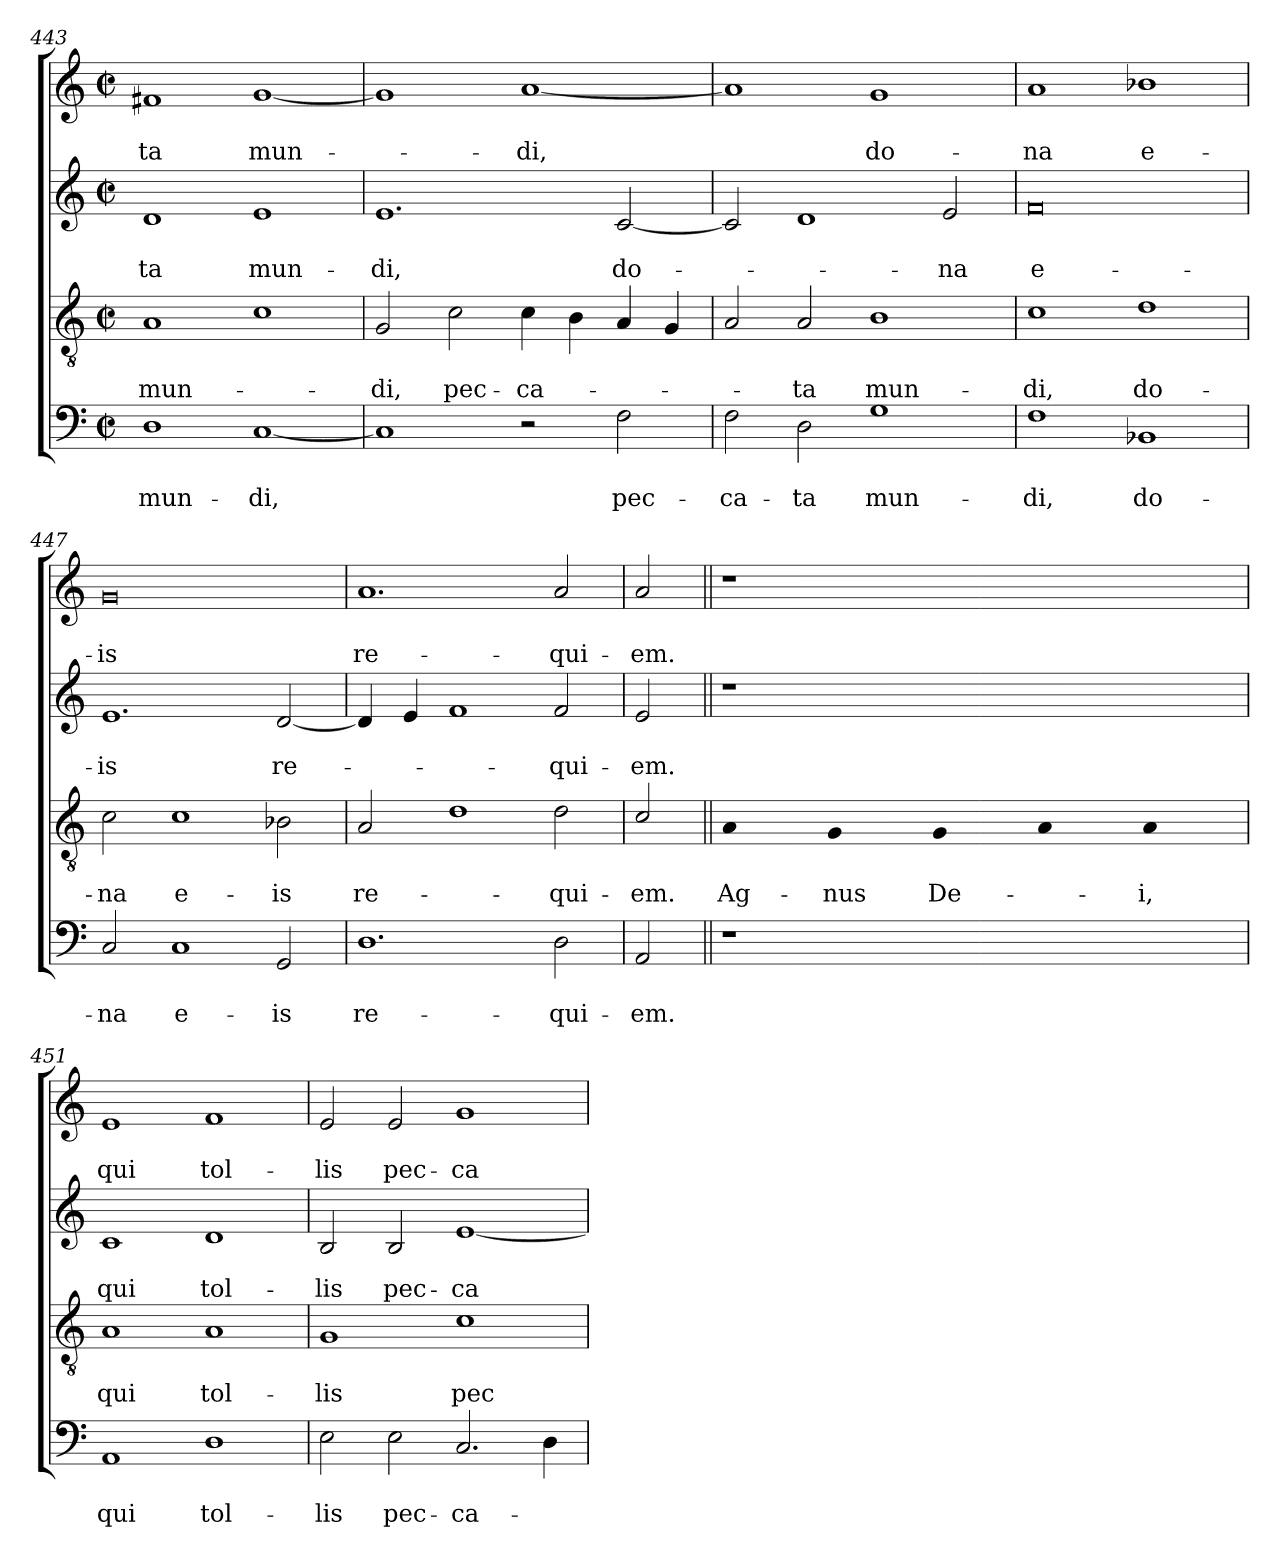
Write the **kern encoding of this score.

**kern	**text	**text	**kern	**text	**text	**kern	**text	**text	**kern	**text	**text
*part4	*part4	*part4	*part3	*part3	*part3	*part2	*part2	*part2	*part1	*part1	*part1
*staff4	*staff4	*staff4	*staff3	*staff3	*staff3	*staff2	*staff2	*staff2	*staff1	*staff1	*staff1
*clefF4	*	*	*clefGv2	*	*	*clefG2	*	*	*clefG2	*	*
*k[]	*	*	*k[]	*	*	*k[]	*	*	*k[]	*	*
*C:	*	*	*C:	*	*	*C:	*	*	*C:	*	*
*M2/2	*	*	*M2/2	*	*	*M2/2	*	*	*M2/2	*	*
*met(c|)	*	*	*met(c|)	*	*	*met(c|)	*	*	*met(c|)	*	*
=443	=443	=443	=443	=443	=443	=443	=443	=443	=443	=443	=443
!	!	!LO:LY:b	!	!	!LO:LY:b	!	!	!LO:LY:b	!	!	!LO:LY:b
1D	.	mun-	1A	.	mun-	1d	.	-ta	1f#X	.	-ta
!	!	!LO:LY:b	!	!	!	!	!	!LO:LY:b	!	!	!LO:LY:b
[1C	.	-di,	1c	.	.	1e	.	mun-	[1g	.	mun-
=444	=444	=444	=444	=444	=444	=444	=444	=444	=444	=444	=444
!	!	!	!	!	!LO:LY:b	!	!	!LO:LY:b	!	!	!
1C]	.	.	2G/	.	-di,	1.e	.	-di,	1g]	.	.
!	!	!	!	!	!LO:LY:b	!	!	!	!	!	!
.	.	.	2c\	.	pec-	.	.	.	.	.	.
!	!	!	!	!	!LO:LY:b	!	!	!	!	!	!LO:LY:b
2r	.	.	4c\	.	-ca-	.	.	.	[1a	.	-di,
.	.	.	4B\	.	.	.	.	.	.	.	.
!	!	!LO:LY:b	!	!	!	!	!	!LO:LY:b	!	!	!
2F\	.	pec-	4A/	.	.	[2c/	.	do-	.	.	.
.	.	.	4G/	.	.	.	.	.	.	.	.
!!LO:LB:g=z
=445	=445	=445	=445	=445	=445	=445	=445	=445	=445	=445	=445
!	!	!LO:LY:b	!	!	!	!	!	!	!	!	!
2F\	.	-ca-	2A/	.	.	2c/]	.	.	1a]	.	.
!	!	!LO:LY:b	!	!	!LO:LY:b	!	!	!	!	!	!
2D\	.	-ta	2A/	.	-ta	1d	.	.	.	.	.
!	!	!LO:LY:b	!	!	!LO:LY:b	!	!	!	!	!	!LO:LY:b
1G	.	mun-	1B	.	mun-	.	.	.	1g	.	do-
!	!	!	!	!	!	!	!	!LO:LY:b	!	!	!
.	.	.	.	.	.	2e/	.	-na	.	.	.
=446	=446	=446	=446	=446	=446	=446	=446	=446	=446	=446	=446
!	!	!LO:LY:b	!	!	!LO:LY:b	!	!	!LO:LY:b	!	!	!LO:LY:b
1F	.	-di,	1c	.	-di,	0f	.	e-	1a	.	-na
!	!	!LO:LY:b	!	!	!LO:LY:b	!	!	!	!	!	!LO:LY:b
1BB-X	.	do-	1d	.	do-	.	.	.	1b-X	.	e-
=447	=447	=447	=447	=447	=447	=447	=447	=447	=447	=447	=447
!	!	!LO:LY:b	!	!	!LO:LY:b	!	!	!LO:LY:b	!	!	!LO:LY:b
2C/	.	-na	2c\	.	-na	1.e	.	-is	0g	.	-is
!	!	!LO:LY:b	!	!	!LO:LY:b	!	!	!	!	!	!
1C	.	e-	1c	.	e-	.	.	.	.	.	.
!	!	!LO:LY:b	!	!	!LO:LY:b	!	!	!LO:LY:b	!	!	!
2GG/	.	-is	2B-X\	.	-is	[2d/	.	re-	.	.	.
=448	=448	=448	=448	=448	=448	=448	=448	=448	=448	=448	=448
!	!	!LO:LY:b	!	!	!LO:LY:b	!	!	!	!	!	!LO:LY:b
1.D	.	re-	2A/	.	re-	4d/]	.	.	1.a	.	re-
.	.	.	.	.	.	4e/	.	.	.	.	.
.	.	.	1d	.	.	1f	.	.	.	.	.
!	!	!LO:LY:b	!	!	!LO:LY:b	!	!	!LO:LY:b	!	!	!LO:LY:b
2D\	.	-qui-	2d\	.	-qui-	2f/	.	-qui-	2a/	.	-qui-
=449	=449	=449	=449	=449	=449	=449	=449	=449	=449	=449	=449
!	!	!LO:LY:b	!	!	!LO:LY:b	!	!	!LO:LY:b	!	!	!LO:LY:b
2AA/	.	-em.	2c/	.	-em.	2e/	.	-em.	2a/	.	-em.
!!LO:LB:g=z
=450||	=450||	=450||	=450||	=450||	=450||	=450||	=450||	=450||	=450||	=450||	=450||
!	!	!	!LO:N:head=solid	!	!LO:LY:b	!	!	!	!	!	!
1r	.	.	1A	.	Ag-	1r	.	.	1r	.	.
!	!	!	!LO:N:head=solid	!	!LO:LY:b	!	!	!	!	!	!
00ryy	.	.	1G	.	-nus	00ryy	.	.	00ryy	.	.
!	!	!	!LO:N:head=solid	!	!LO:LY:b	!	!	!	!	!	!
.	.	.	1G	.	De-	.	.	.	.	.	.
!	!	!	!LO:N:head=solid	!	!	!	!	!	!	!	!
.	.	.	1A	.	.	.	.	.	.	.	.
!	!	!	!LO:N:head=solid	!	!LO:LY:b	!	!	!	!	!	!
.	.	.	1A	.	-i,	.	.	.	.	.	.
!!LO:LB:g=z
=451	=451	=451	=451	=451	=451	=451	=451	=451	=451	=451	=451
!	!	!LO:LY:b	!	!	!LO:LY:b	!	!	!LO:LY:b	!	!	!LO:LY:b
1AA	.	qui	1A	.	qui	1c	.	qui	1e	.	qui
!	!	!LO:LY:b	!	!	!LO:LY:b	!	!	!LO:LY:b	!	!	!LO:LY:b
1D	.	tol-	1A	.	tol-	1d	.	tol-	1f	.	tol-
=452	=452	=452	=452	=452	=452	=452	=452	=452	=452	=452	=452
!	!	!LO:LY:b	!	!	!LO:LY:b	!	!	!LO:LY:b	!	!	!LO:LY:b
2E\	.	-lis	1G	.	-lis	2B/	.	-lis	2e/	.	-lis
!	!	!LO:LY:b	!	!	!	!	!	!LO:LY:b	!	!	!LO:LY:b
2E\	.	pec-	.	.	.	2B/	.	pec-	2e/	.	pec-
!	!	!LO:LY:b	!	!	!LO:LY:b	!	!	!LO:LY:b	!	!	!LO:LY:b
2.C/	.	-ca-	1c	.	pec-	[1e	.	-ca-	1g	.	-ca-
4D\	.	.	.	.	.	.	.	.	.	.	.
=	=	=	=	=	=	=	=	=	=	=	=
*-	*-	*-	*-	*-	*-	*-	*-	*-	*-	*-	*-
